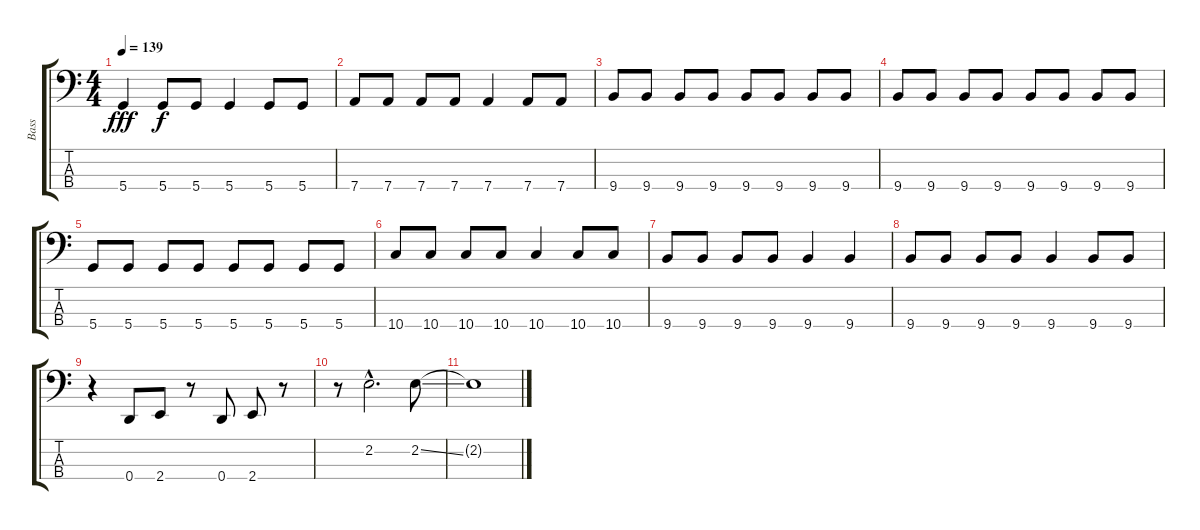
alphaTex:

\track ("Bass" "Bass") {instrument electricbasspick}
\staff {score tabs}
\tuning (G2 D2 A1 D1) {hide}
\ts (4 4)
\tempo 139
\clef f4
\ks c
5.4.4{dy fff} 5.4.8{dy f} 5.4.8 5.4.4 5.4.8 5.4.8 |
7.4.8 7.4.8 7.4.8 7.4.8 7.4.4 7.4.8 7.4.8 |
9.4.8 9.4.8 9.4.8 9.4.8 9.4.8 9.4.8 9.4.8 9.4.8 |
9.4.8 9.4.8 9.4.8 9.4.8 9.4.8 9.4.8 9.4.8 9.4.8 |
5.4.8 5.4.8 5.4.8 5.4.8 5.4.8 5.4.8 5.4.8 5.4.8 |
10.4.8 10.4.8 10.4.8 10.4.8 10.4.4 10.4.8 10.4.8 |
9.4.8 9.4.8 9.4.8 9.4.8 9.4.4 9.4.4 |
9.4.8 9.4.8 9.4.8 9.4.8 9.4.4 9.4.8 9.4.8 |
r.4 0.4.8 2.4.8 r.8 0.4.8 2.4.8 r.8 |
r.8 2.2{hac}.2{d} 2.2{ss}.8 |
2.2{t}.1
